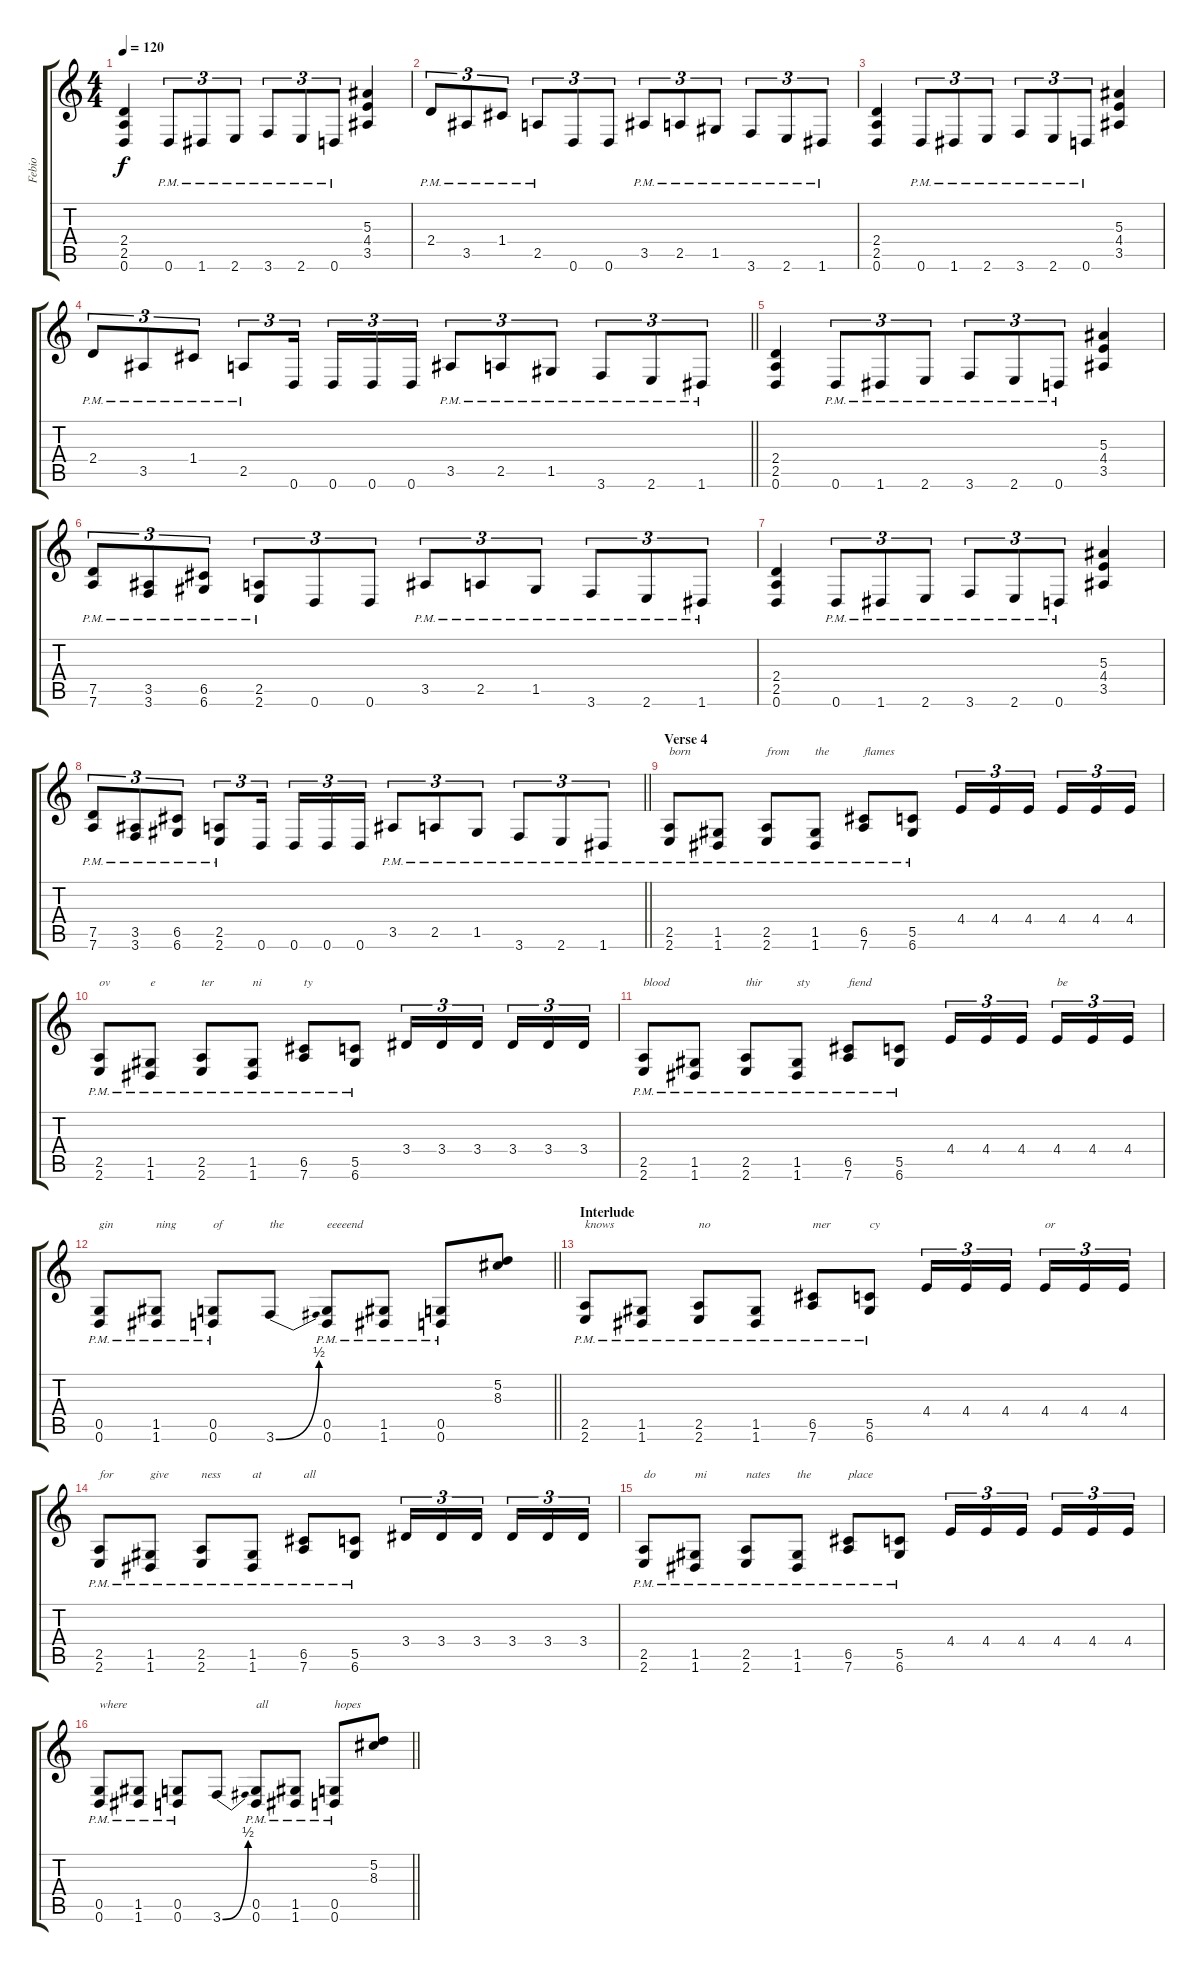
\track ("Febio" "Febio") {instrument distortionguitar}
\staff {score tabs}
\tuning (D4 A3 F3 C3 G2 D2) {hide}
\ts (4 4)
\tempo 120
\clef g2
\ks c
(2.4 2.5 0.6).4{dy f} 0.6{pm}.8{tu (3 2)} 1.6{pm}.8{tu (3 2)} 2.6{pm}.8{tu (3 2)} 3.6{pm}.8{tu (3 2)} 2.6{pm}.8{tu (3 2)} 0.6{pm}.8{tu (3 2)} (5.3 4.4 3.5).4 |
2.4{pm}.8{tu (3 2)} 3.5{pm}.8{tu (3 2)} 1.4{pm}.8{tu (3 2)} 2.5{pm}.8{tu (3 2)} 0.6.8{tu (3 2)} 0.6.8{tu (3 2)} 3.5{pm}.8{tu (3 2)} 2.5{pm}.8{tu (3 2)} 1.5{pm}.8{tu (3 2)} 3.6{pm}.8{tu (3 2)} 2.6{pm}.8{tu (3 2)} 1.6{pm}.8{tu (3 2)} |
(2.4 2.5 0.6).4 0.6{pm}.8{tu (3 2)} 1.6{pm}.8{tu (3 2)} 2.6{pm}.8{tu (3 2)} 3.6{pm}.8{tu (3 2)} 2.6{pm}.8{tu (3 2)} 0.6{pm}.8{tu (3 2)} (5.3 4.4 3.5).4 |
\barLineRight lightlight
2.4{pm}.8{tu (3 2)} 3.5{pm}.8{tu (3 2)} 1.4{pm}.8{tu (3 2)} 2.5{pm}.8{tu (3 2)} 0.6.16{tu (3 2) beam splitsecondary} 0.6.16{tu (3 2)} 0.6.16{tu (3 2)} 0.6.16{tu (3 2)} 3.5{pm}.8{tu (3 2)} 2.5{pm}.8{tu (3 2)} 1.5{pm}.8{tu (3 2)} 3.6{pm}.8{tu (3 2)} 2.6{pm}.8{tu (3 2)} 1.6{pm}.8{tu (3 2)} |
(2.4 2.5 0.6).4 0.6{pm}.8{tu (3 2)} 1.6{pm}.8{tu (3 2)} 2.6{pm}.8{tu (3 2)} 3.6{pm}.8{tu (3 2)} 2.6{pm}.8{tu (3 2)} 0.6{pm}.8{tu (3 2)} (5.3 4.4 3.5).4 |
(7.5{pm} 7.6{pm}).8{tu (3 2)} (3.5{pm} 3.6{pm}).8{tu (3 2)} (6.5{pm} 6.6{pm}).8{tu (3 2)} (2.5{pm} 2.6{pm}).8{tu (3 2)} 0.6.8{tu (3 2)} 0.6.8{tu (3 2)} 3.5{pm}.8{tu (3 2)} 2.5{pm}.8{tu (3 2)} 1.5{pm}.8{tu (3 2)} 3.6{pm}.8{tu (3 2)} 2.6{pm}.8{tu (3 2)} 1.6{pm}.8{tu (3 2)} |
(2.4 2.5 0.6).4 0.6{pm}.8{tu (3 2)} 1.6{pm}.8{tu (3 2)} 2.6{pm}.8{tu (3 2)} 3.6{pm}.8{tu (3 2)} 2.6{pm}.8{tu (3 2)} 0.6{pm}.8{tu (3 2)} (5.3 4.4 3.5).4 |
\barLineRight lightlight
(7.5{pm} 7.6{pm}).8{tu (3 2)} (3.5{pm} 3.6{pm}).8{tu (3 2)} (6.5{pm} 6.6{pm}).8{tu (3 2)} (2.5{pm} 2.6{pm}).8{tu (3 2)} 0.6.16{tu (3 2) beam splitsecondary} 0.6.16{tu (3 2)} 0.6.16{tu (3 2)} 0.6.16{tu (3 2)} 3.5{pm}.8{tu (3 2)} 2.5{pm}.8{tu (3 2)} 1.5{pm}.8{tu (3 2)} 3.6{pm}.8{tu (3 2)} 2.6{pm}.8{tu (3 2)} 1.6{pm}.8{tu (3 2)} |
\section ("" "Verse 4")
(2.5{pm} 2.6{pm}).8{txt "born"} (1.5{pm} 1.6{pm}).8 (2.5{pm} 2.6{pm}).8{txt "from"} (1.5{pm} 1.6{pm}).8{txt "the"} (6.5{pm} 7.6{pm}).8{txt "flames"} (5.5{pm} 6.6{pm}).8 4.4.16{tu (3 2)} 4.4.16{tu (3 2)} 4.4.16{tu (3 2) beam splitsecondary} 4.4.16{tu (3 2)} 4.4.16{tu (3 2)} 4.4.16{tu (3 2)} |
(2.5{pm} 2.6{pm}).8{txt "ov"} (1.5{pm} 1.6{pm}).8{txt "e "} (2.5{pm} 2.6{pm}).8{txt "ter"} (1.5{pm} 1.6{pm}).8{txt "ni"} (6.5{pm} 7.6{pm}).8{txt "ty"} (5.5{pm} 6.6{pm}).8 3.4.16{tu (3 2)} 3.4.16{tu (3 2)} 3.4.16{tu (3 2) beam splitsecondary} 3.4.16{tu (3 2)} 3.4.16{tu (3 2)} 3.4.16{tu (3 2)} |
(2.5{pm} 2.6{pm}).8{txt "blood"} (1.5{pm} 1.6{pm}).8 (2.5{pm} 2.6{pm}).8{txt "thir"} (1.5{pm} 1.6{pm}).8{txt "sty"} (6.5{pm} 7.6{pm}).8{txt "fiend"} (5.5{pm} 6.6{pm}).8 4.4.16{tu (3 2)} 4.4.16{tu (3 2)} 4.4.16{tu (3 2) beam splitsecondary} 4.4.16{tu (3 2) txt "be"} 4.4.16{tu (3 2)} 4.4.16{tu (3 2)} |
\barLineRight lightlight
(0.5{pm} 0.6{pm}).8{txt "gin"} (1.5{pm} 1.6{pm}).8{txt "ning"} (0.5{pm} 0.6{pm}).8{txt "of"} 3.6{be (bend 0 0 60 2)}.8{txt "the"} (0.5{pm} 0.6{pm}).8{txt "eeeeend"} (1.5{pm} 1.6{pm}).8 (0.5{pm} 0.6{pm}).8 (5.2 8.3).8 |
\section ("" "Interlude")
(2.5{pm} 2.6{pm}).8{txt "knows"} (1.5{pm} 1.6{pm}).8 (2.5{pm} 2.6{pm}).8{txt "no"} (1.5{pm} 1.6{pm}).8 (6.5{pm} 7.6{pm}).8{txt "mer"} (5.5{pm} 6.6{pm}).8{txt "cy"} 4.4.16{tu (3 2)} 4.4.16{tu (3 2)} 4.4.16{tu (3 2) beam splitsecondary} 4.4.16{tu (3 2) txt "or"} 4.4.16{tu (3 2)} 4.4.16{tu (3 2)} |
(2.5{pm} 2.6{pm}).8{txt "for"} (1.5{pm} 1.6{pm}).8{txt "give"} (2.5{pm} 2.6{pm}).8{txt "ness"} (1.5{pm} 1.6{pm}).8{txt "at"} (6.5{pm} 7.6{pm}).8{txt "all"} (5.5{pm} 6.6{pm}).8 3.4.16{tu (3 2)} 3.4.16{tu (3 2)} 3.4.16{tu (3 2) beam splitsecondary} 3.4.16{tu (3 2)} 3.4.16{tu (3 2)} 3.4.16{tu (3 2)} |
(2.5{pm} 2.6{pm}).8{txt "do"} (1.5{pm} 1.6{pm}).8{txt "mi"} (2.5{pm} 2.6{pm}).8{txt "nates"} (1.5{pm} 1.6{pm}).8{txt "the"} (6.5{pm} 7.6{pm}).8{txt "place"} (5.5{pm} 6.6{pm}).8 4.4.16{tu (3 2)} 4.4.16{tu (3 2)} 4.4.16{tu (3 2) beam splitsecondary} 4.4.16{tu (3 2)} 4.4.16{tu (3 2)} 4.4.16{tu (3 2)} |
\barLineRight lightlight
(0.5{pm} 0.6{pm}).8{txt "where"} (1.5{pm} 1.6{pm}).8 (0.5{pm} 0.6{pm}).8 3.6{be (bend 0 0 60 2)}.8 (0.5{pm} 0.6{pm}).8{txt "all"} (1.5{pm} 1.6{pm}).8 (0.5{pm} 0.6{pm}).8{txt "hopes"} (5.2 8.3).8
